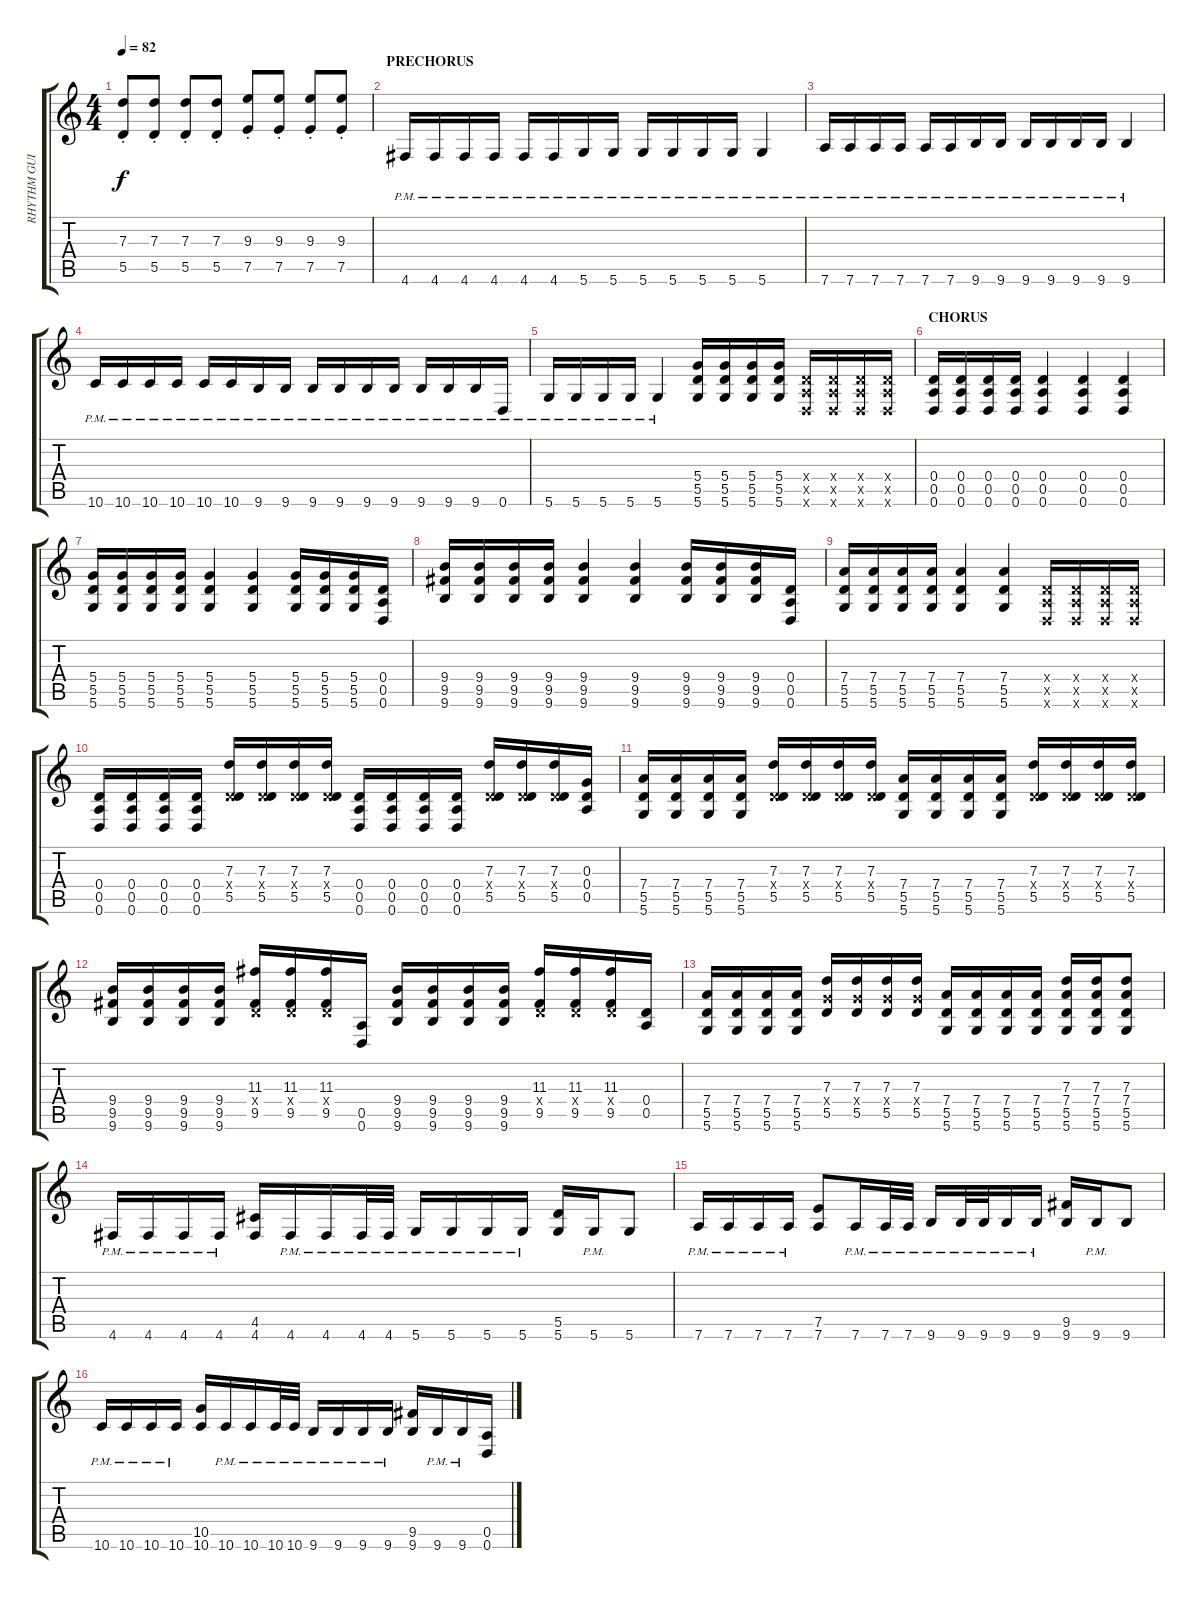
\track ("RHYTHM GUITAR" "RHYTHM GUI") {instrument distortionguitar}
\staff {score tabs}
\tuning (E4 B3 G3 D3 A2 D2) {hide}
\ts (4 4)
\tempo 82
\clef g2
\ks c
(7.3{st} 5.5{st}).8{dy f} (7.3{st} 5.5{st}).8 (7.3{st} 5.5{st}).8 (7.3{st} 5.5{st}).8 (9.3{st} 7.5{st}).8 (9.3{st} 7.5{st}).8 (9.3{st} 7.5{st}).8 (9.3{st} 7.5{st}).8 |
\section ("" "PRECHORUS")
4.6{pm}.16 4.6{pm}.16 4.6{pm}.16 4.6{pm}.16 4.6{pm}.16 4.6{pm}.16 5.6{pm}.16 5.6{pm}.16 5.6{pm}.16 5.6{pm}.16 5.6{pm}.16 5.6{pm}.16 5.6{pm}.4 |
7.6{pm}.16 7.6{pm}.16 7.6{pm}.16 7.6{pm}.16 7.6{pm}.16 7.6{pm}.16 9.6{pm}.16 9.6{pm}.16 9.6{pm}.16 9.6{pm}.16 9.6{pm}.16 9.6{pm}.16 9.6{pm}.4 |
10.6{pm}.16 10.6{pm}.16 10.6{pm}.16 10.6{pm}.16 10.6{pm}.16 10.6{pm}.16 9.6{pm}.16 9.6{pm}.16 9.6{pm}.16 9.6{pm}.16 9.6{pm}.16 9.6{pm}.16 9.6{pm}.16 9.6{pm}.16 9.6{pm}.16 0.6{pm}.16 |
5.6{pm}.16 5.6{pm}.16 5.6{pm}.16 5.6{pm}.16 5.6{pm}.4 (5.4 5.5 5.6).16 (5.4 5.5 5.6).16 (5.4 5.5 5.6).16 (5.4 5.5 5.6).16 (0.4{x} 0.5{x} 0.6{x}).16 (0.4{x} 0.5{x} 0.6{x}).16 (0.4{x} 0.5{x} 0.6{x}).16 (0.4{x} 0.5{x} 0.6{x}).16 |
\section ("" "CHORUS")
(0.4 0.5 0.6).16 (0.4 0.5 0.6).16 (0.4 0.5 0.6).16 (0.4 0.5 0.6).16 (0.4 0.5 0.6).4 (0.4 0.5 0.6).4 (0.4 0.5 0.6).4 |
(5.4 5.5 5.6).16 (5.4 5.5 5.6).16 (5.4 5.5 5.6).16 (5.4 5.5 5.6).16 (5.4 5.5 5.6).4 (5.4 5.5 5.6).4 (5.4 5.5 5.6).16 (5.4 5.5 5.6).16 (5.4 5.5 5.6).16 (0.4 0.5 0.6).16 |
(9.4 9.5 9.6).16 (9.4 9.5 9.6).16 (9.4 9.5 9.6).16 (9.4 9.5 9.6).16 (9.4 9.5 9.6).4 (9.4 9.5 9.6).4 (9.4 9.5 9.6).16 (9.4 9.5 9.6).16 (9.4 9.5 9.6).16 (0.4 0.5 0.6).16 |
(7.4 5.5 5.6).16 (7.4 5.5 5.6).16 (7.4 5.5 5.6).16 (7.4 5.5 5.6).16 (7.4 5.5 5.6).4 (7.4 5.5 5.6).4 (0.4{x} 0.5{x} 0.6{x}).16 (0.4{x} 0.5{x} 0.6{x}).16 (0.4{x} 0.5{x} 0.6{x}).16 (0.4{x} 0.5{x} 0.6{x}).16 |
(0.4 0.5 0.6).16 (0.4 0.5 0.6).16 (0.4 0.5 0.6).16 (0.4 0.5 0.6).16 (7.3 0.4{x} 5.5).16 (7.3 0.4{x} 5.5).16 (7.3 0.4{x} 5.5).16 (7.3 0.4{x} 5.5).16 (0.4 0.5 0.6).16 (0.4 0.5 0.6).16 (0.4 0.5 0.6).16 (0.4 0.5 0.6).16 (7.3 0.4{x} 5.5).16 (7.3 0.4{x} 5.5).16 (7.3 0.4{x} 5.5).16 (0.3 0.4 0.5).16 |
(7.4 5.5 5.6).16 (7.4 5.5 5.6).16 (7.4 5.5 5.6).16 (7.4 5.5 5.6).16 (7.3 0.4{x} 5.5).16 (7.3 0.4{x} 5.5).16 (7.3 0.4{x} 5.5).16 (7.3 0.4{x} 5.5).16 (7.4 5.5 5.6).16 (7.4 5.5 5.6).16 (7.4 5.5 5.6).16 (7.4 5.5 5.6).16 (7.3 0.4{x} 5.5).16 (7.3 0.4{x} 5.5).16 (7.3 0.4{x} 5.5).16 (7.3 0.4{x} 5.5).16 |
(9.4 9.5 9.6).16 (9.4 9.5 9.6).16 (9.4 9.5 9.6).16 (9.4 9.5 9.6).16 (11.3 0.4{x} 9.5).16 (11.3 0.4{x} 9.5).16 (11.3 0.4{x} 9.5).16 (0.5 0.6).16 (9.4 9.5 9.6).16 (9.4 9.5 9.6).16 (9.4 9.5 9.6).16 (9.4 9.5 9.6).16 (11.3 0.4{x} 9.5).16 (11.3 0.4{x} 9.5).16 (11.3 0.4{x} 9.5).16 (0.4 0.5).16 |
(7.4 5.5 5.6).16 (7.4 5.5 5.6).16 (7.4 5.5 5.6).16 (7.4 5.5 5.6).16 (7.3 5.4{x} 5.5).16 (7.3 5.4{x} 5.5).16 (7.3 5.4{x} 5.5).16 (7.3 5.4{x} 5.5).16 (7.4 5.5 5.6).16 (7.4 5.5 5.6).16 (7.4 5.5 5.6).16 (7.4 5.5 5.6).16 (7.3 7.4 5.5 5.6).16 (7.3 7.4 5.5 5.6).16 (7.3 7.4 5.5 5.6).8 |
4.6{pm}.16 4.6{pm}.16 4.6{pm}.16 4.6{pm}.16 (4.5 4.6).16 4.6{pm}.16 4.6{pm}.16 4.6{pm}.32 4.6{pm}.32 5.6{pm}.16 5.6{pm}.16 5.6{pm}.16 5.6{pm}.16 (5.5 5.6).16 5.6{pm}.16 5.6.8 |
7.6{pm}.16 7.6{pm}.16 7.6{pm}.16 7.6{pm}.16 (7.5 7.6).8 7.6{pm}.16 7.6{pm}.32 7.6{pm}.32 9.6{pm}.16 9.6{pm}.32 9.6{pm}.32 9.6{pm}.16 9.6{pm}.16 (9.5 9.6).16 9.6{pm}.16 9.6.8 |
10.6{pm}.16 10.6{pm}.16 10.6{pm}.16 10.6{pm}.16 (10.5 10.6).16 10.6{pm}.16 10.6{pm}.16 10.6{pm}.32 10.6{pm}.32 9.6{pm}.16 9.6{pm}.16 9.6{pm}.16 9.6{pm}.16 (9.5 9.6).16 9.6{pm}.16 9.6{pm}.16 (0.5 0.6).16
